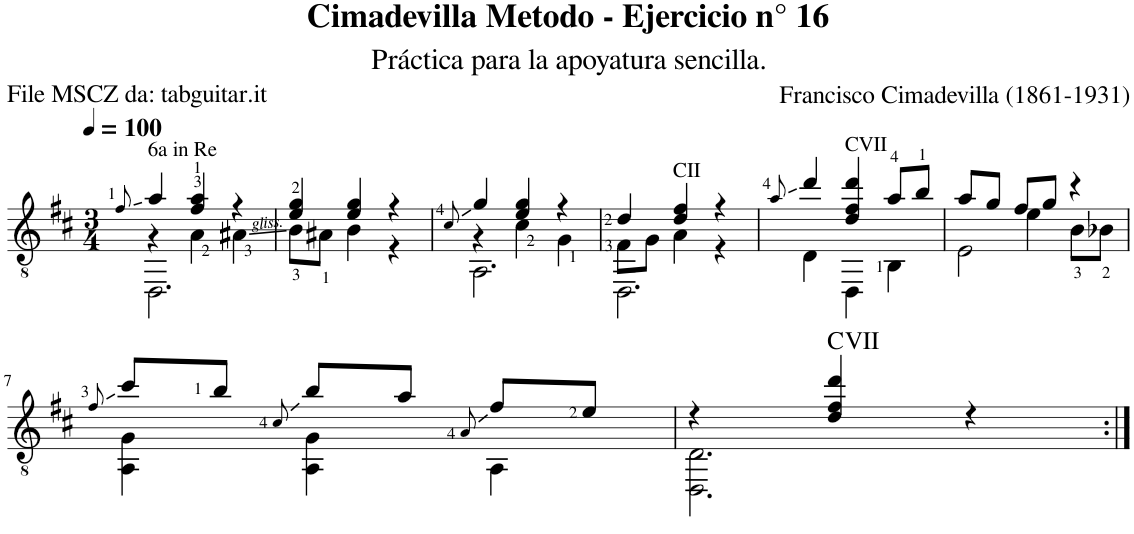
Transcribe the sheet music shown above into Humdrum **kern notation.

**kern	**harte
*part1	*part1
*staff1	*
*I"Guitar	*
*I'Guit.	*
*clefGv2	*
*k[f#c#]	*
*M3/4	*
*MM100	*
=1	=1
8qf#/	.
*^	*
*	*^	*
!LO:TX:a:t=6a in Re	!	!	!
4a/	4r	2.DD\	.
4f#/ 4a/	4A\	.	.
4r	4A#X\	.	.
*	*v	*v	*
=2	=2	=2
4e/ 4g/	8B\L	.
.	8A#X\J	.
4e/ 4g/	4B\	.
4r	4r	.
*v	*v	*
=3	=3
8qc#/	.
*^	*
*	*^	*
4g/	4r	2.AA\	.
4e/ 4g/	4c#\	.	.
4r	4G\	.	.
=4	=4	=4	=4
4d/	8F#\L	2.DD\	.
.	8G\J	.	.
!LO:TX:a:t=CII	!	!	!
4d/ 4f#/	4A\	.	.
4r	4r	.	.
*v	*v	*v	*
=5	=5
8qa/	.
*^	*
4dd/	4D\	.
!LO:TX:a:t=CVII	!	!
4d/ 4f#/ 4dd/	4DD\	.
8a/L	4BB\	.
8b/J	.	.
=6	=6	=6
*	*^	*
8a/L	2E\	4ryy	.
8g/J	.	.	.
8f#/L	.	4e\	.
8g/J	.	.	.
4r	4ryy	8B\L	.
.	.	8B-X\J	.
*v	*v	*v	*
!!LO:LB:g=z
=7	=7
8qf#/	.
*^	*
8cc#/L	4AA\ 4G\	.
8b/J	.	.
8qc#/	.	.
8b/L	4AA\ 4G\	.
8a/J	.	.
8qA/	.	.
8f#/L	4AA\	.
8e/J	.	.
=8	=8	=8
4r	2.DD\ 2.D\	.
4d/ 4f#/ 4dd/	.	C:maj
4r	.	.
*v	*v	*
=:|!	=:|!
*-	*-
